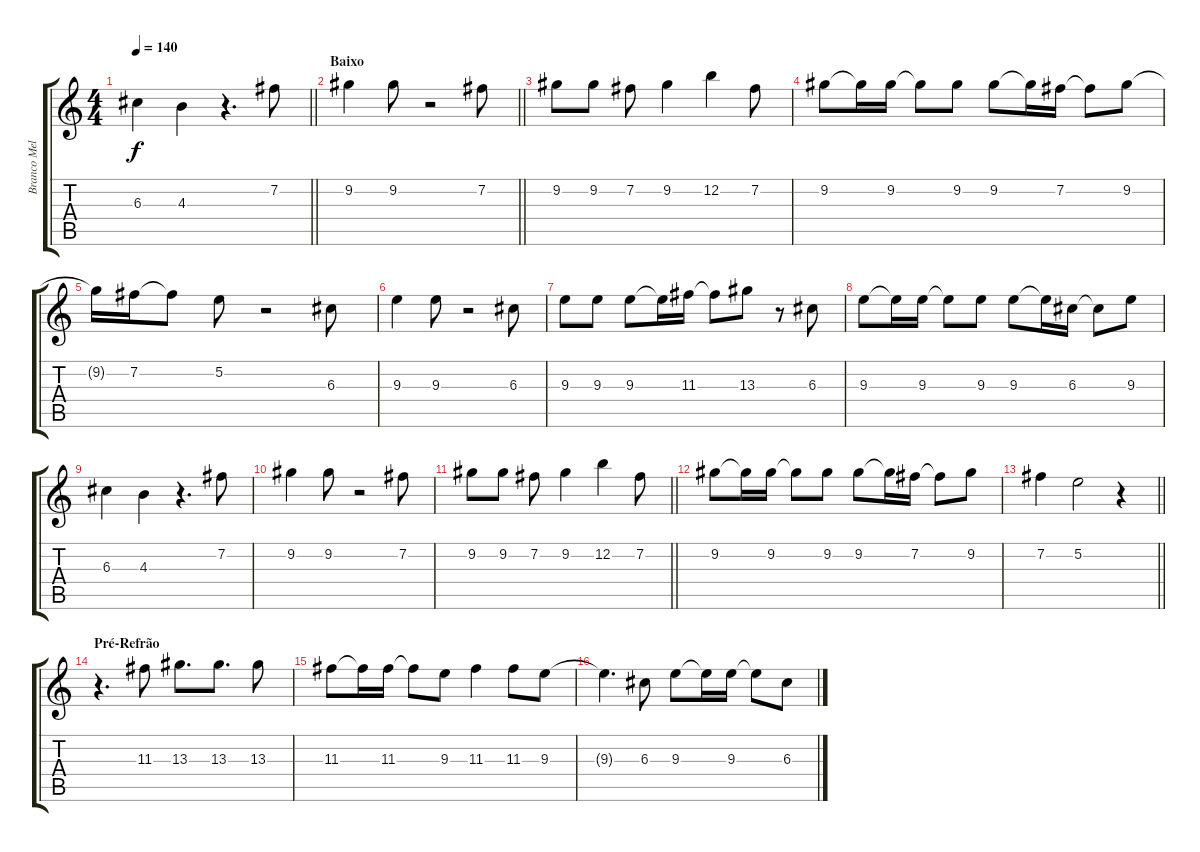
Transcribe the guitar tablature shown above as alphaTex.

\track ("Branco Mello" "Branco Mel") {instrument electricguitarjazz}
\staff {score tabs}
\tuning (E4 B3 G3 D3 A2 E2) {hide}
\ts (4 4)
\tempo 140
\clef g2
\barLineRight lightlight
\ks c
6.3.4{dy f} 4.3.4 r.4{d} 7.2.8 |
\section ("" "Baixo")
\barLineRight lightlight
9.2.4 9.2.8 r.2 7.2.8 |
9.2.8 9.2.8 7.2.8 9.2.4 12.2.4 7.2.8 |
9.2.8 9.2{t}.16 9.2.16 9.2{t}.8 9.2.8 9.2.8 9.2{t}.16 7.2.16 7.2{t}.8 9.2.8 |
9.2{t}.16 7.2.16 7.2{t}.8 5.2.8 r.2 6.3.8 |
9.3.4 9.3.8 r.2 6.3.8 |
9.3.8 9.3.8 9.3.8 9.3{t}.16 11.3.16 11.3{t}.8 13.3.8 r.8 6.3.8 |
9.3.8 9.3{t}.16 9.3.16 9.3{t}.8 9.3.8 9.3.8 9.3{t}.16 6.3.16 6.3{t}.8 9.3.8 |
6.3.4 4.3.4 r.4{d} 7.2.8 |
9.2.4 9.2.8 r.2 7.2.8 |
\barLineRight lightlight
9.2.8 9.2.8 7.2.8 9.2.4 12.2.4 7.2.8 |
9.2.8 9.2{t}.16 9.2.16 9.2{t}.8 9.2.8 9.2.8 9.2{t}.16 7.2.16 7.2{t}.8 9.2.8 |
\barLineRight lightlight
7.2.4 5.2.2 r.4 |
\section ("" "Pré-Refrão")
r.4{d} 11.3.8 13.3.8{d} 13.3.8{d} 13.3.8 |
11.3.8 11.3{t}.16 11.3.16 11.3{t}.8 9.3.8 11.3.4 11.3.8 9.3.8 |
9.3{t}.4{d} 6.3.8 9.3.8 9.3{t}.16 9.3.16 9.3{t}.8 6.3.8
